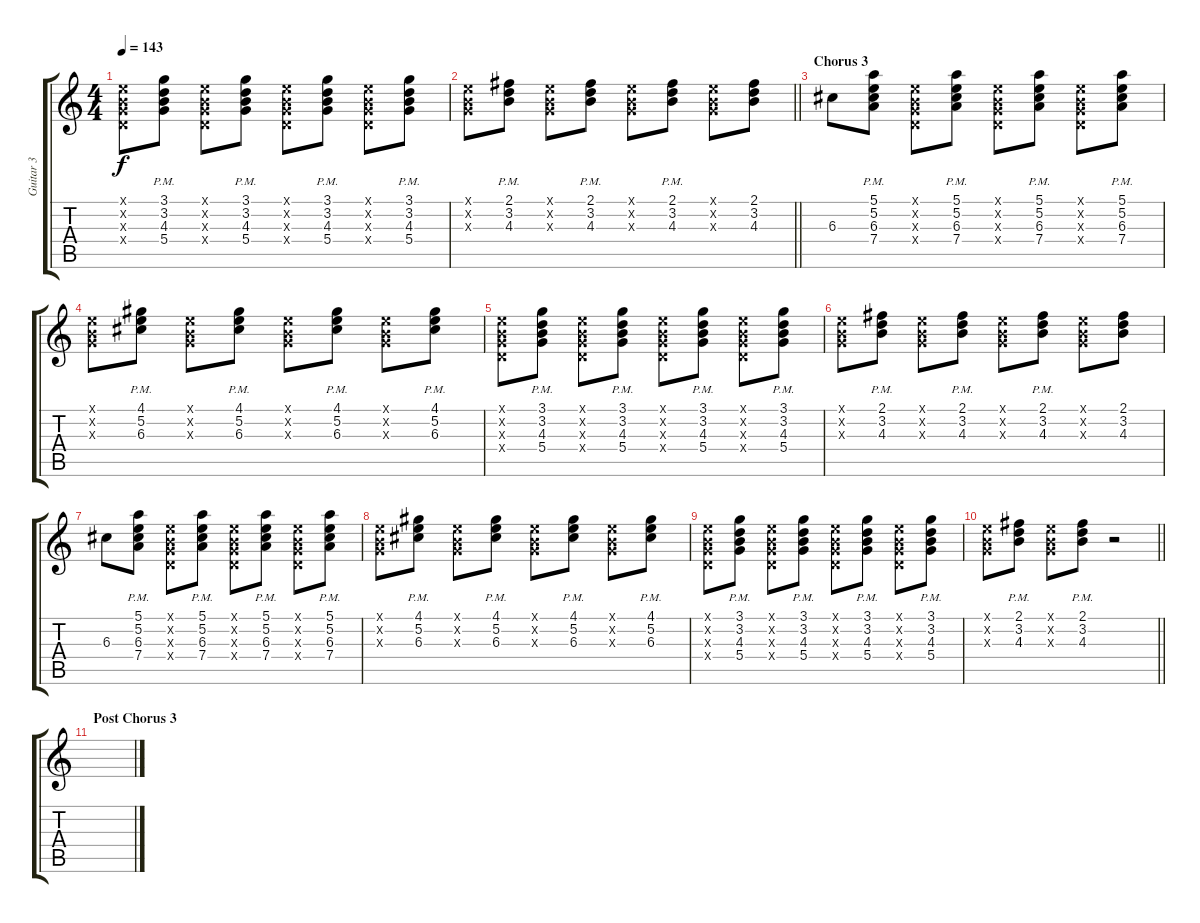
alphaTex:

\track ("Guitar 3" "Guitar 3") {instrument electricguitarclean}
\staff {score tabs}
\tuning (E4 B3 G3 D3 A2 E2) {hide}
\ts (4 4)
\tempo 143
\clef g2
\ks c
(0.1{x} 0.2{x} 0.3{x} 0.4{x}).8{dy f} (3.1{pm} 3.2{pm} 4.3{pm} 5.4{pm}).8 (0.1{x} 0.2{x} 0.3{x} 0.4{x}).8 (3.1{pm} 3.2{pm} 4.3{pm} 5.4{pm}).8 (0.1{x} 0.2{x} 0.3{x} 0.4{x}).8 (3.1{pm} 3.2{pm} 4.3{pm} 5.4{pm}).8 (0.1{x} 0.2{x} 0.3{x} 0.4{x}).8 (3.1{pm} 3.2{pm} 4.3{pm} 5.4{pm}).8 |
\barLineRight lightlight
(0.1{x} 0.2{x} 0.3{x}).8 (2.1{pm} 3.2{pm} 4.3{pm}).8 (0.1{x} 0.2{x} 0.3{x}).8 (2.1{pm} 3.2{pm} 4.3{pm}).8 (0.1{x} 0.2{x} 0.3{x}).8 (2.1{pm} 3.2{pm} 4.3{pm}).8 (0.1{x} 0.2{x} 0.3{x}).8 (2.1 3.2 4.3).8 |
\section ("" "Chorus 3")
6.3.8 (5.1{pm} 5.2{pm} 6.3{pm} 7.4{pm}).8 (0.1{x} 0.2{x} 0.3{x} 0.4{x}).8 (5.1{pm} 5.2{pm} 6.3{pm} 7.4{pm}).8 (0.1{x} 0.2{x} 0.3{x} 0.4{x}).8 (5.1{pm} 5.2{pm} 6.3{pm} 7.4{pm}).8 (0.1{x} 0.2{x} 0.3{x} 0.4{x}).8 (5.1{pm} 5.2{pm} 6.3{pm} 7.4{pm}).8 |
(0.1{x} 0.2{x} 0.3{x}).8 (4.1{pm} 5.2{pm} 6.3{pm}).8 (0.1{x} 0.2{x} 0.3{x}).8 (4.1{pm} 5.2{pm} 6.3{pm}).8 (0.1{x} 0.2{x} 0.3{x}).8 (4.1{pm} 5.2{pm} 6.3{pm}).8 (0.1{x} 0.2{x} 0.3{x}).8 (4.1{pm} 5.2{pm} 6.3{pm}).8 |
(0.1{x} 0.2{x} 0.3{x} 0.4{x}).8 (3.1{pm} 3.2{pm} 4.3{pm} 5.4{pm}).8 (0.1{x} 0.2{x} 0.3{x} 0.4{x}).8 (3.1{pm} 3.2{pm} 4.3{pm} 5.4{pm}).8 (0.1{x} 0.2{x} 0.3{x} 0.4{x}).8 (3.1{pm} 3.2{pm} 4.3{pm} 5.4{pm}).8 (0.1{x} 0.2{x} 0.3{x} 0.4{x}).8 (3.1{pm} 3.2{pm} 4.3{pm} 5.4{pm}).8 |
(0.1{x} 0.2{x} 0.3{x}).8 (2.1{pm} 3.2{pm} 4.3{pm}).8 (0.1{x} 0.2{x} 0.3{x}).8 (2.1{pm} 3.2{pm} 4.3{pm}).8 (0.1{x} 0.2{x} 0.3{x}).8 (2.1{pm} 3.2{pm} 4.3{pm}).8 (0.1{x} 0.2{x} 0.3{x}).8 (2.1 3.2 4.3).8 |
6.3.8 (5.1{pm} 5.2{pm} 6.3{pm} 7.4{pm}).8 (0.1{x} 0.2{x} 0.3{x} 0.4{x}).8 (5.1{pm} 5.2{pm} 6.3{pm} 7.4{pm}).8 (0.1{x} 0.2{x} 0.3{x} 0.4{x}).8 (5.1{pm} 5.2{pm} 6.3{pm} 7.4{pm}).8 (0.1{x} 0.2{x} 0.3{x} 0.4{x}).8 (5.1{pm} 5.2{pm} 6.3{pm} 7.4{pm}).8 |
(0.1{x} 0.2{x} 0.3{x}).8 (4.1{pm} 5.2{pm} 6.3{pm}).8 (0.1{x} 0.2{x} 0.3{x}).8 (4.1{pm} 5.2{pm} 6.3{pm}).8 (0.1{x} 0.2{x} 0.3{x}).8 (4.1{pm} 5.2{pm} 6.3{pm}).8 (0.1{x} 0.2{x} 0.3{x}).8 (4.1{pm} 5.2{pm} 6.3{pm}).8 |
(0.1{x} 0.2{x} 0.3{x} 0.4{x}).8 (3.1{pm} 3.2{pm} 4.3{pm} 5.4{pm}).8 (0.1{x} 0.2{x} 0.3{x} 0.4{x}).8 (3.1{pm} 3.2{pm} 4.3{pm} 5.4{pm}).8 (0.1{x} 0.2{x} 0.3{x} 0.4{x}).8 (3.1{pm} 3.2{pm} 4.3{pm} 5.4{pm}).8 (0.1{x} 0.2{x} 0.3{x} 0.4{x}).8 (3.1{pm} 3.2{pm} 4.3{pm} 5.4{pm}).8 |
\barLineRight lightlight
(0.1{x} 0.2{x} 0.3{x}).8 (2.1{pm} 3.2{pm} 4.3{pm}).8 (0.1{x} 0.2{x} 0.3{x}).8 (2.1{pm} 3.2{pm} 4.3{pm}).8 r.2 |
\section ("" "Post Chorus 3")
